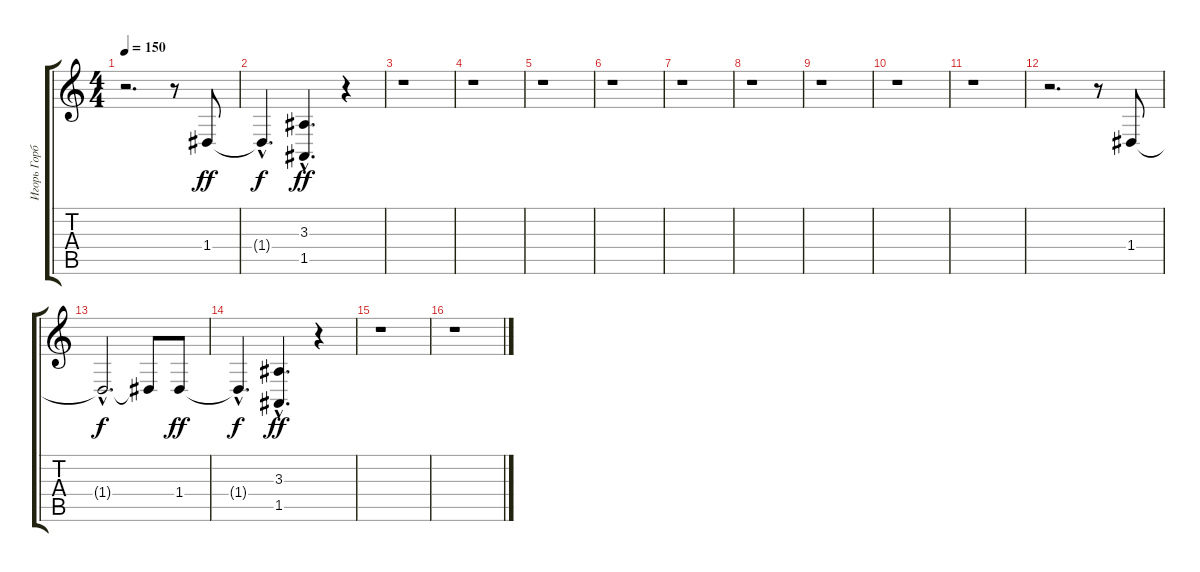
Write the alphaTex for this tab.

\track ("Игорь Горбов" "Игорь Горб") {instrument trombone}
\staff {score tabs}
\tuning (E4 B3 G3 D3 A2 E2) {hide}
\ts (4 4)
\tempo 150
\clef g2
\ks c
r.2{d dy ff} r.8 1.4.8 |
1.4{hac t}.4{d dy f} (3.3{hac} 1.5{hac}).4{d dy ff} r.4 |
r.1 |
r.1 |
r.1 |
r.1 |
r.1 |
r.1 |
r.1 |
r.1 |
r.1 |
r.2{d} r.8 1.4.8 |
1.4{hac t}.2{d dy f} 1.4{t}.8 1.4.8{dy ff} |
1.4{hac t}.4{d dy f} (3.3{hac} 1.5{hac}).4{d dy ff} r.4 |
r.1 |
r.1
